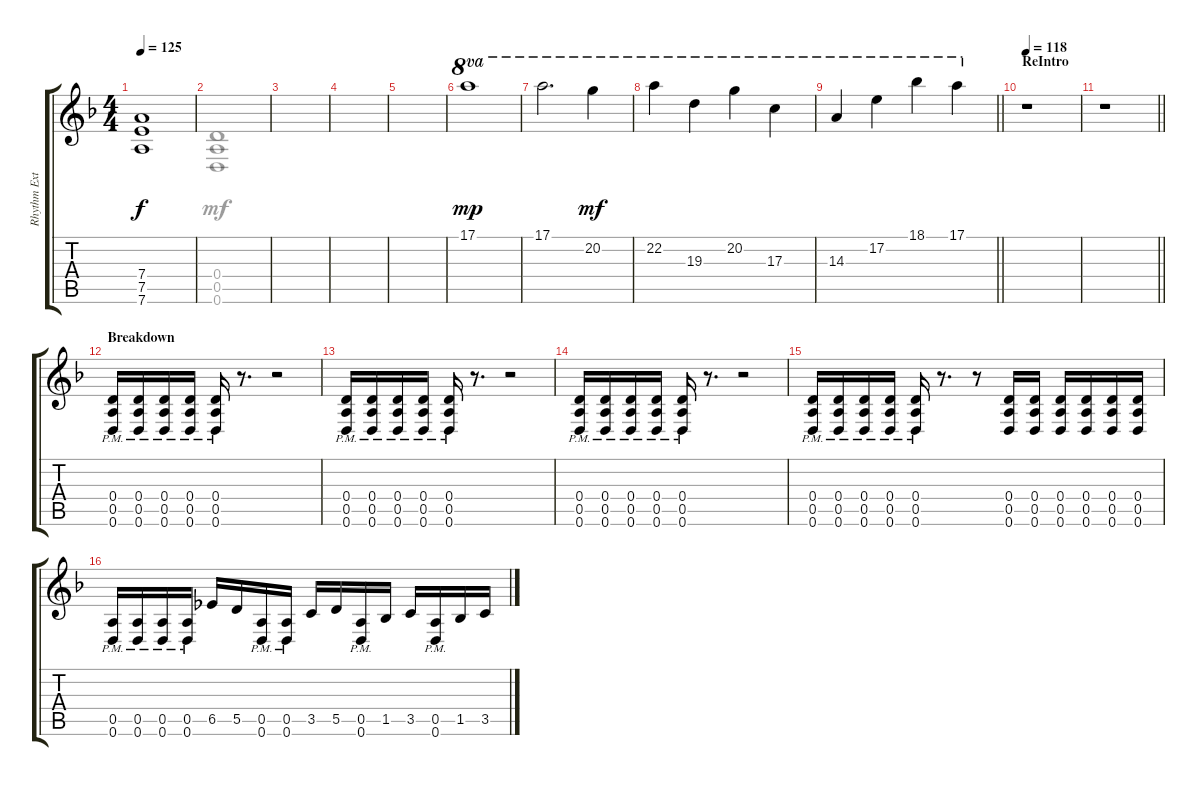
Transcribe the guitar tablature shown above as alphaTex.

\track ("Rhythm Extra" "Rhythm Ext") {instrument distortionguitar}
\staff {score tabs}
\tuning (E4 B3 G3 D3 A2 D2) {hide}
\voice
\ts (4 4)
\tempo 125
\clef g2
\ks f
(7.4 7.5 7.6).1{dy f} |
|
|
|
|
17.1.1{ot 8va dy mp} |
17.1.2{d ot 8va} 20.2.4{ot 8va dy mf} |
22.2.4{ot 8va} 19.3.4{ot 8va} 20.2.4{ot 8va} 17.3.4{ot 8va} |
\barLineRight lightlight
14.3.4{ot 8va} 17.2.4{ot 8va} 18.1.4{ot 8va} 17.1.4{ot 8va} |
\section ("" "ReIntro")
\tempo 118
r.1 |
\barLineRight lightlight
r.1 |
\section ("" "Breakdown")
(0.4{pm} 0.5{pm} 0.6{pm}).16 (0.4{pm} 0.5{pm} 0.6{pm}).16 (0.4{pm} 0.5{pm} 0.6{pm}).16 (0.4{pm} 0.5{pm} 0.6{pm}).16 (0.4{pm} 0.5{pm} 0.6{pm}).16 r.8{d} r.2 |
(0.4{pm} 0.5{pm} 0.6{pm}).16 (0.4{pm} 0.5{pm} 0.6{pm}).16 (0.4{pm} 0.5{pm} 0.6{pm}).16 (0.4{pm} 0.5{pm} 0.6{pm}).16 (0.4{pm} 0.5{pm} 0.6{pm}).16 r.8{d} r.2 |
(0.4{pm} 0.5{pm} 0.6{pm}).16 (0.4{pm} 0.5{pm} 0.6{pm}).16 (0.4{pm} 0.5{pm} 0.6{pm}).16 (0.4{pm} 0.5{pm} 0.6{pm}).16 (0.4{pm} 0.5{pm} 0.6{pm}).16 r.8{d} r.2 |
(0.4{pm} 0.5{pm} 0.6{pm}).16 (0.4{pm} 0.5{pm} 0.6{pm}).16 (0.4{pm} 0.5{pm} 0.6{pm}).16 (0.4{pm} 0.5{pm} 0.6{pm}).16 (0.4{pm} 0.5{pm} 0.6{pm}).16 r.8{d} r.8 (0.4 0.5 0.6).16 (0.4 0.5 0.6).16 (0.4 0.5 0.6).16 (0.4 0.5 0.6).16 (0.4 0.5 0.6).16 (0.4 0.5 0.6).16 |
(0.5{pm} 0.6{pm}).16 (0.5{pm} 0.6{pm}).16 (0.5{pm} 0.6{pm}).16 (0.5{pm} 0.6{pm}).16 6.5.16 5.5.16 (0.5{pm} 0.6{pm}).16 (0.5{pm} 0.6{pm}).16 3.5.16 5.5.16 (0.5{pm} 0.6{pm}).16 1.5.16 3.5.16 (0.5{pm} 0.6{pm}).16 1.5.16 3.5.16
\voice
\clef g2
\ottava regular
\simile none
\ks f
|
(0.4 0.5 0.6).1 |
|
|
|
|
|
|
\barLineRight lightlight
|
|
\barLineRight lightlight
|
|
|
|
|
